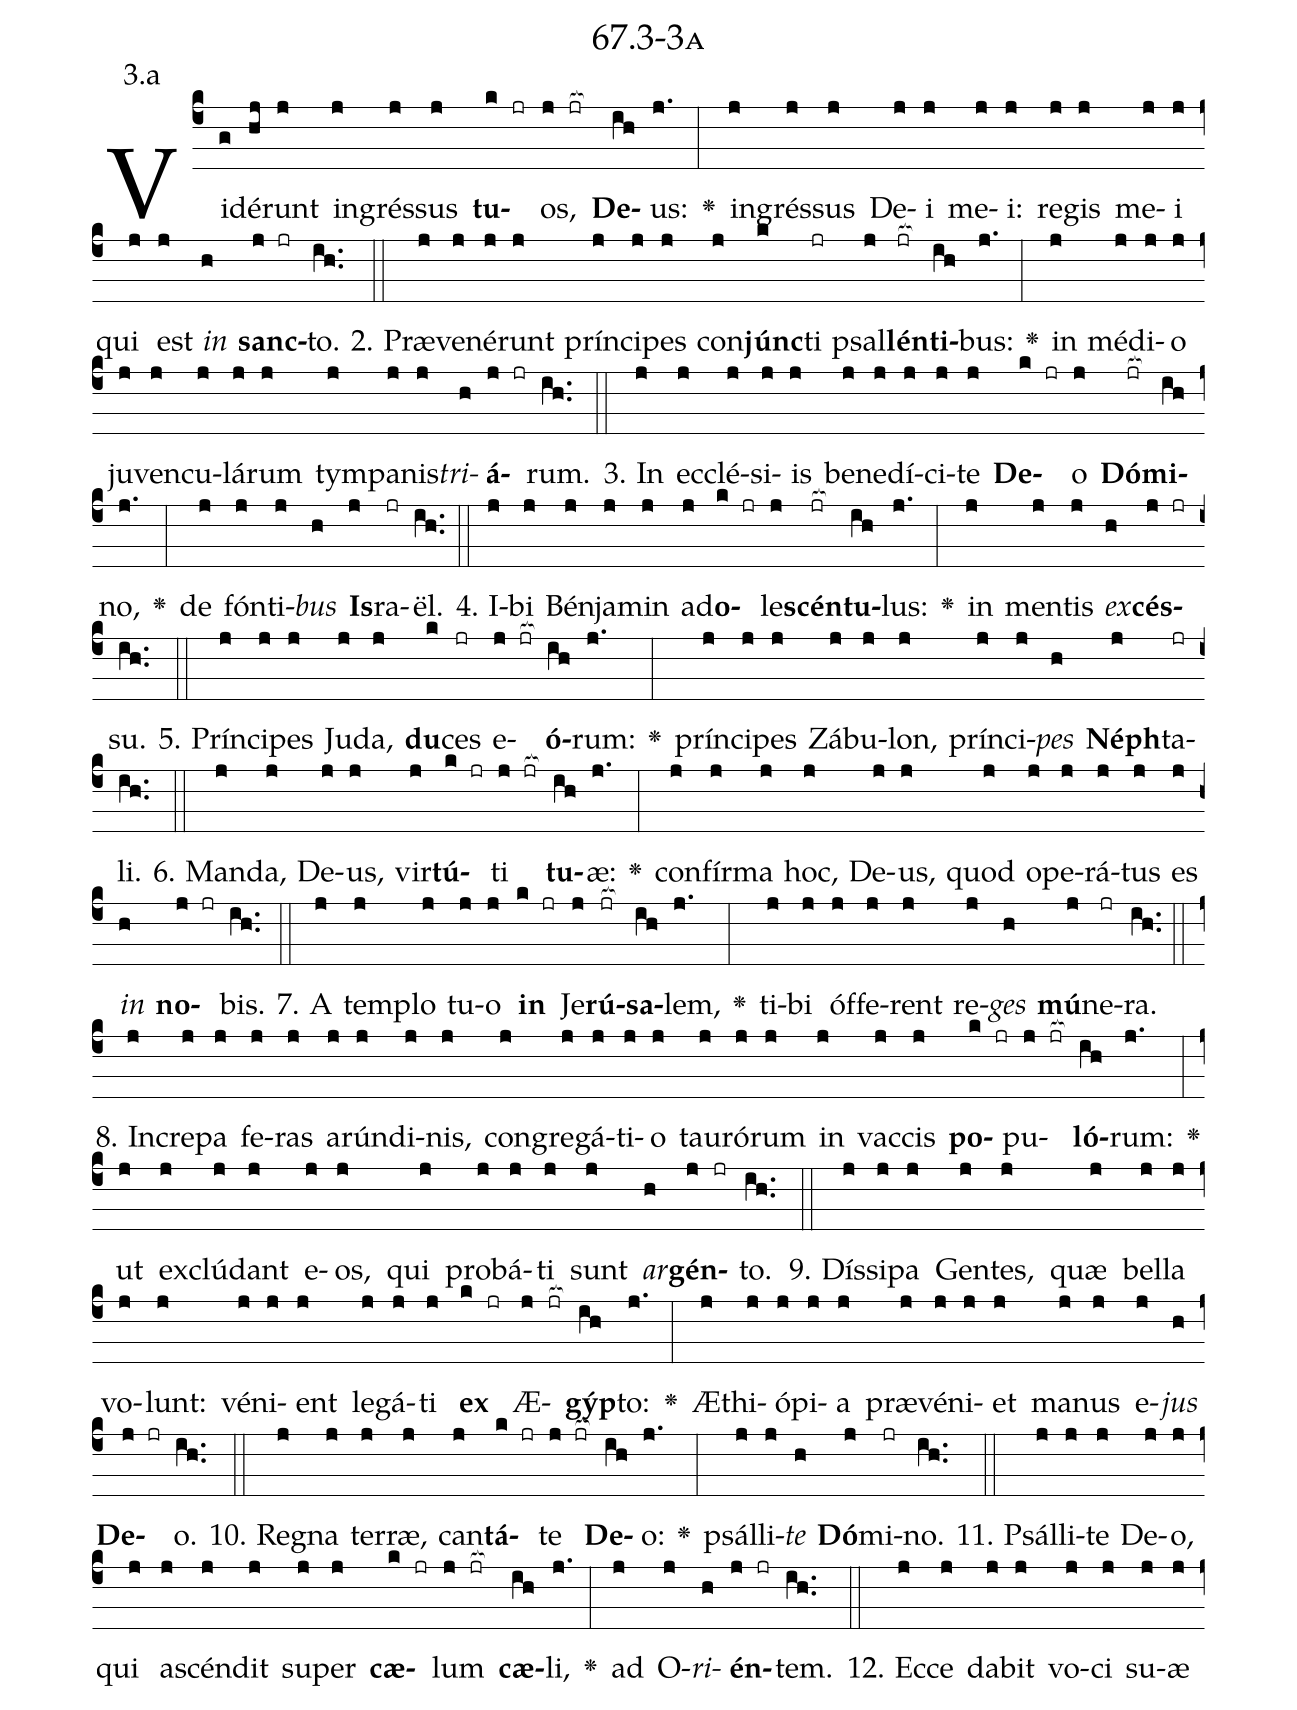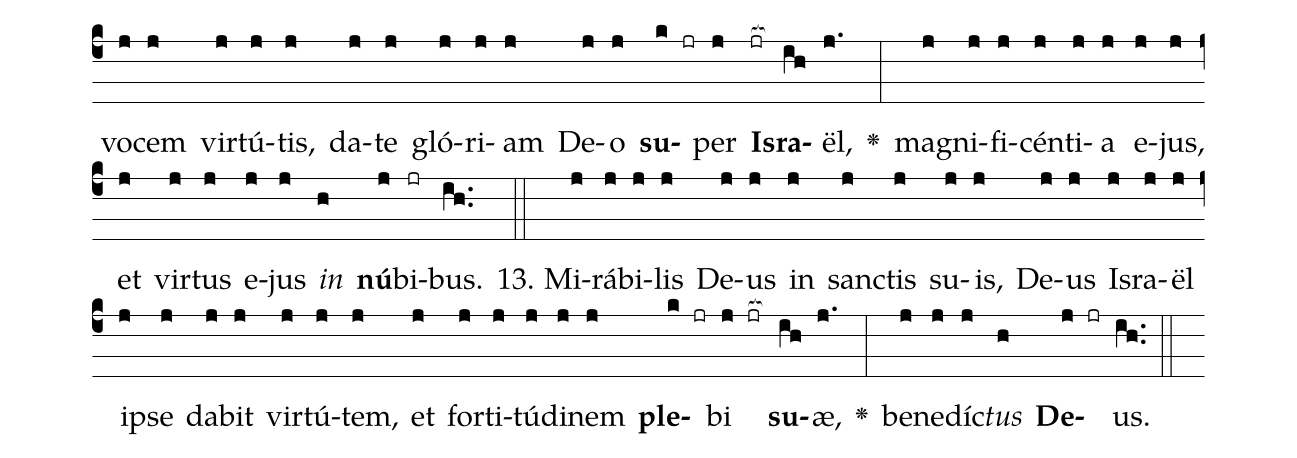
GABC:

name: 67.3-3a;
annotation: 3.a;
%%
(c4)Vi(g)dé(hj)runt(j) in(j)grés(j)sus(j) <b>tu</b>(k jr)os,(j jr[ocb:1{]) <b>De</b>(ih[ocb:0}])us:(j.) <v>\greheightstar</v>(:) in(j)grés(j)sus(j) De(j)i(j) me(j)i:(j) re(j)gis(j) me(j)i(j) qui(j) est(j) <i>in</i>(h) <b>sanc</b>(j jr)to.(ih..) (::)
2. Præ(j)ve(j)né(j)runt(j) prín(j)ci(j)pes(j) con(j)<b>júnc</b>(k)ti(jr) psal(j)<b>lén</b>(jr[ocb:1{])<b>ti</b>(ih[ocb:0}])bus:(j.) <v>\greheightstar</v>(:) in(j) mé(j)di(j)o(j) ju(j)ven(j)cu(j)lá(j)rum(j) tym(j)pa(j)nis(j)<i>tri</i>(h)<b>á</b>(j jr)rum.(ih..) (::)
3. In(j) ec(j)clé(j)si(j)is(j) be(j)ne(j)dí(j)ci(j)te(j) <b>De</b>(k jr)o(j) <b>Dó</b>(jr[ocb:1{])<b>mi</b>(ih[ocb:0}])no,(j.) <v>\greheightstar</v>(:) de(j) fón(j)ti(j)<i>bus</i>(h) <b>Is</b>(j)ra(jr)ël.(ih..) (::)
4. I(j)bi(j) Bén(j)ja(j)min(j) ad(j)<b>o</b>(k jr)le(j)<b>scén</b>(jr[ocb:1{])<b>tu</b>(ih[ocb:0}])lus:(j.) <v>\greheightstar</v>(:) in(j) men(j)tis(j) <i>ex</i>(h)<b>cés</b>(j jr)su.(ih..) (::)
5. Prín(j)ci(j)pes(j) Ju(j)da,(j) <b>du</b>(k)ces(jr) e(j jr[ocb:1{])<b>ó</b>(ih[ocb:0}])rum:(j.) <v>\greheightstar</v>(:) prín(j)ci(j)pes(j) Zá(j)bu(j)lon,(j) prín(j)ci(j)<i>pes</i>(h) <b>Néph</b>(j)ta(jr)li.(ih..) (::)
6. Man(j)da,(j) De(j)us,(j) vir(j)<b>tú</b>(k jr)ti(j jr[ocb:1{]) <b>tu</b>(ih[ocb:0}])æ:(j.) <v>\greheightstar</v>(:) con(j)fír(j)ma(j) hoc,(j) De(j)us,(j) quod(j) o(j)pe(j)rá(j)tus(j) es(j) <i>in</i>(h) <b>no</b>(j jr)bis.(ih..) (::)
7. A(j) tem(j)plo(j) tu(j)o(j) <b>in</b>(k jr) Je(j)<b>rú</b>(jr[ocb:1{])<b>sa</b>(ih[ocb:0}])lem,(j.) <v>\greheightstar</v>(:) ti(j)bi(j) óf(j)fe(j)rent(j) re(j)<i>ges</i>(h) <b>mú</b>(j)ne(jr)ra.(ih..) (::)
8. In(j)cre(j)pa(j) fe(j)ras(j) a(j)rún(j)di(j)nis,(j) con(j)gre(j)gá(j)ti(j)o(j) tau(j)ró(j)rum(j) in(j) vac(j)cis(j) <b>po</b>(k jr)pu(j jr[ocb:1{])<b>ló</b>(ih[ocb:0}])rum:(j.) <v>\greheightstar</v>(:) ut(j) ex(j)clú(j)dant(j) e(j)os,(j) qui(j) pro(j)bá(j)ti(j) sunt(j) <i>ar</i>(h)<b>gén</b>(j jr)to.(ih..) (::)
9. Dís(j)si(j)pa(j) Gen(j)tes,(j) quæ(j) bel(j)la(j) vo(j)lunt:(j) vé(j)ni(j)ent(j) le(j)gá(j)ti(j) <b>ex</b>(k jr) Æ(j jr[ocb:1{])<b>gýp</b>(ih[ocb:0}])to:(j.) <v>\greheightstar</v>(:) Æ(j)thi(j)ó(j)pi(j)a(j) præ(j)vé(j)ni(j)et(j) ma(j)nus(j) e(j)<i>jus</i>(h) <b>De</b>(j jr)o.(ih..) (::)
10. Re(j)gna(j) ter(j)ræ,(j) can(j)<b>tá</b>(k jr)te(j jr[ocb:1{]) <b>De</b>(ih[ocb:0}])o:(j.) <v>\greheightstar</v>(:) psál(j)li(j)<i>te</i>(h) <b>Dó</b>(j)mi(jr)no.(ih..) (::)
11. Psál(j)li(j)te(j) De(j)o,(j) qui(j) a(j)scén(j)dit(j) su(j)per(j) <b>cæ</b>(k jr)lum(j jr[ocb:1{]) <b>cæ</b>(ih[ocb:0}])li,(j.) <v>\greheightstar</v>(:) ad(j) O(j)<i>ri</i>(h)<b>én</b>(j jr)tem.(ih..) (::)
12. Ec(j)ce(j) da(j)bit(j) vo(j)ci(j) su(j)æ(j) vo(j)cem(j) vir(j)tú(j)tis,(j) da(j)te(j) gló(j)ri(j)am(j) De(j)o(j) <b>su</b>(k jr)per(j) <b>Is</b>(jr[ocb:1{])<b>ra</b>(ih[ocb:0}])ël,(j.) <v>\greheightstar</v>(:) ma(j)gni(j)fi(j)cén(j)ti(j)a(j) e(j)jus,(j) et(j) vir(j)tus(j) e(j)jus(j) <i>in</i>(h) <b>nú</b>(j)bi(jr)bus.(ih..) (::)
13. Mi(j)rá(j)bi(j)lis(j) De(j)us(j) in(j) sanc(j)tis(j) su(j)is,(j) De(j)us(j) Is(j)ra(j)ël(j) ip(j)se(j) da(j)bit(j) vir(j)tú(j)tem,(j) et(j) for(j)ti(j)tú(j)di(j)nem(j) <b>ple</b>(k jr)bi(j jr[ocb:1{]) <b>su</b>(ih[ocb:0}])æ,(j.) <v>\greheightstar</v>(:) be(j)ne(j)díc(j)<i>tus</i>(h) <b>De</b>(j jr)us.(ih..) (::)
